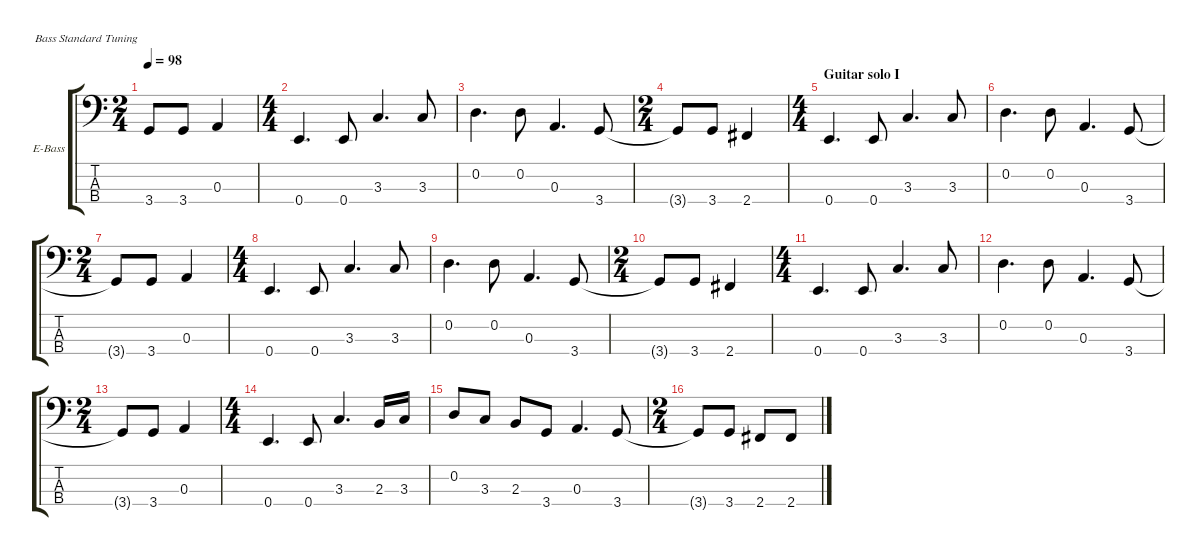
\hideDynamics
\bracketExtendMode groupsimilarinstruments
\firstSystemTrackNameOrientation horizontal
\otherSystemsTrackNameOrientation horizontal
\track ("Bass" "E-Bass") {multiBarRest instrument electricbassfinger}
\staff {score tabs}
\tuning (G2 D2 A1 E1)
\ts (2 4)
\tempo 98
\clef f4
\ks c
3.4{t}.8{dy f} 3.4.8 0.3.4 |
\ts (4 4)
0.4.4{d} 0.4.8 3.3.4{d} 3.3.8 |
0.2.4{d} 0.2.8 0.3.4{d} 3.4.8 |
\ts (2 4)
3.4{t}.8 3.4.8 2.4.4 |
\ts (4 4)
\section ("" "Guitar solo I")
0.4.4{d} 0.4.8 3.3.4{d} 3.3.8 |
0.2.4{d} 0.2.8 0.3.4{d} 3.4.8 |
\ts (2 4)
3.4{t}.8 3.4.8 0.3.4 |
\ts (4 4)
0.4.4{d} 0.4.8 3.3.4{d} 3.3.8 |
0.2.4{d} 0.2.8 0.3.4{d} 3.4.8 |
\ts (2 4)
3.4{t}.8 3.4.8 2.4.4 |
\ts (4 4)
0.4.4{d} 0.4.8 3.3.4{d} 3.3.8 |
0.2.4{d} 0.2.8 0.3.4{d} 3.4.8 |
\ts (2 4)
3.4{t}.8 3.4.8 0.3.4 |
\ts (4 4)
0.4.4{d} 0.4.8 3.3.4{d} 2.3.16 3.3.16 |
0.2.8 3.3.8 2.3.8 3.4.8 0.3.4{d} 3.4.8 |
\ts (2 4)
3.4{t}.8 3.4.8 2.4.8 2.4.8
